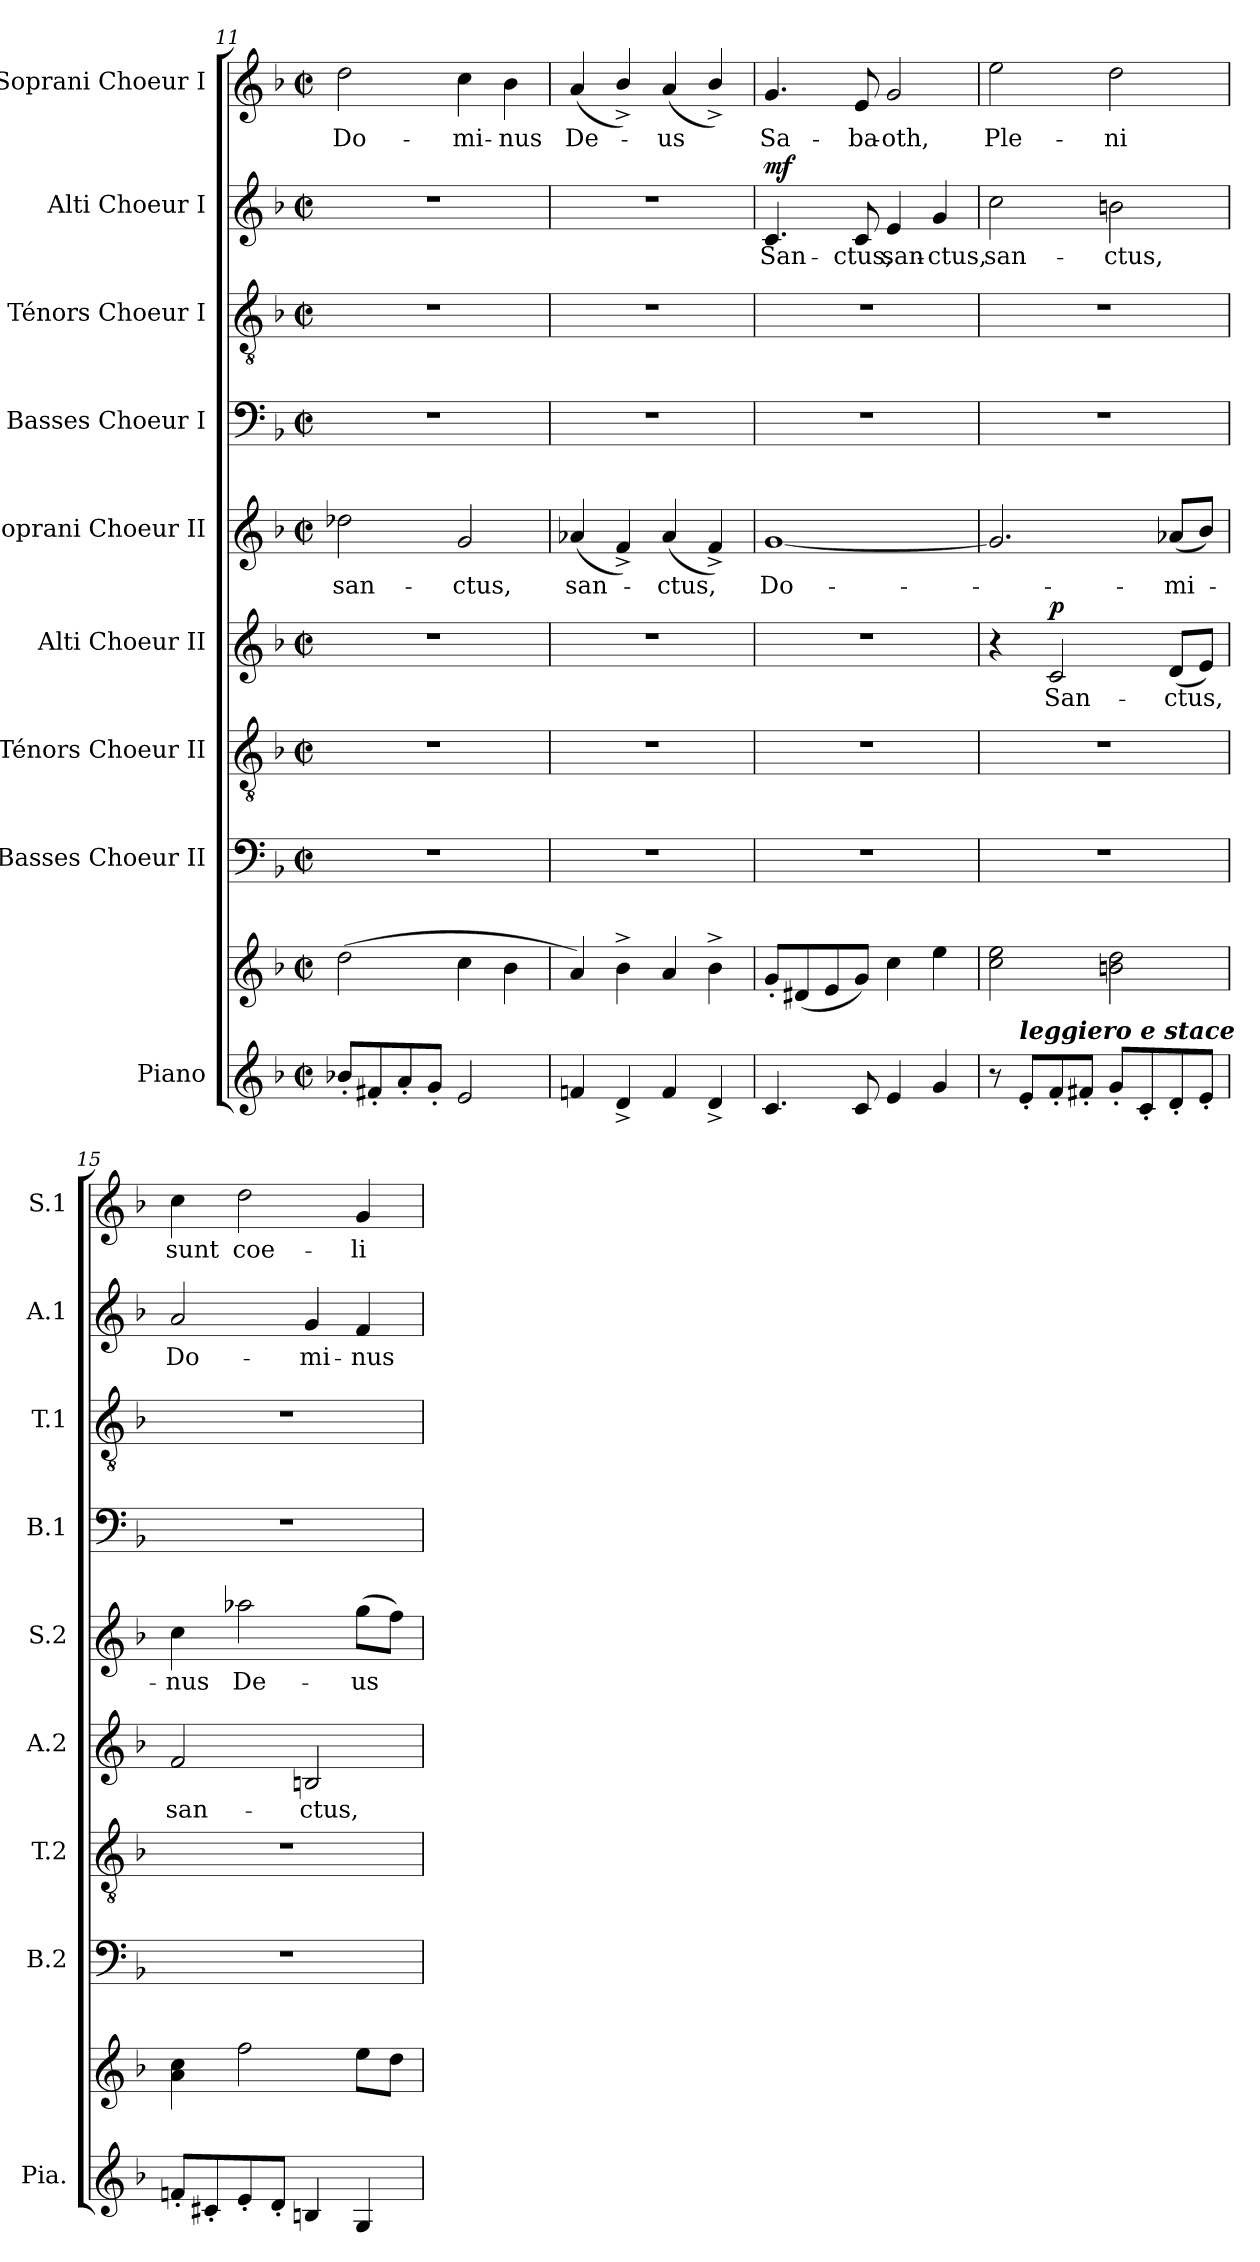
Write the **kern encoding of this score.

**kern	**kern	**kern	**kern	**kern	**text	**dynam	**kern	**text	**kern	**kern	**kern	**text	**dynam	**kern	**text
*part9	*part9	*part8	*part7	*part6	*part6	*part6	*part5	*part5	*part4	*part3	*part2	*part2	*part2	*part1	*part1
*staff10	*staff9	*staff8	*staff7	*staff6	*staff6	*staff6	*staff5	*staff5	*staff4	*staff3	*staff2	*staff2	*staff2	*staff1	*staff1
*I"Piano	*	*I"Basses Choeur II	*I"Ténors Choeur II	*I"Alti Choeur II	*	*	*I"Soprani Choeur II	*	*I"Basses Choeur I	*I"Ténors Choeur I	*I"Alti Choeur I	*	*	*I"Soprani Choeur I	*
*I'Pia.	*	*I'B.2	*I'T.2	*I'A.2	*	*	*I'S.2	*	*I'B.1	*I'T.1	*I'A.1	*	*	*I'S.1	*
*clefG2	*clefG2	*clefF4	*clefGv2	*clefG2	*	*	*clefG2	*	*clefF4	*clefGv2	*clefG2	*	*	*clefG2	*
*	*	*	*	*	*	*	*ITrd2c3	*	*	*	*	*	*	*	*
*k[b-]	*k[b-]	*k[b-]	*k[b-]	*k[b-]	*	*	*k[f#c#]	*	*k[b-]	*k[b-]	*k[b-]	*	*	*k[b-]	*
*M2/2	*M2/2	*M2/2	*M2/2	*M2/2	*	*	*M2/2	*	*M2/2	*M2/2	*M2/2	*	*	*M2/2	*
*met(c|)	*met(c|)	*met(c|)	*met(c|)	*met(c|)	*	*	*met(c|)	*	*met(c|)	*met(c|)	*met(c|)	*	*	*met(c|)	*
=11	=11	=11	=11	=11	=11	=11	=11	=11	=11	=11	=11	=11	=11	=11	=11
8b-X'/L	(2dd\	1r	1r	1r	.	.	2b-Xi\	san-	1r	1r	1r	.	.	2ddi\	Do-
8f#X'/	.	.	.	.	.	.	.	.	.	.	.	.	.	.	.
8a'/	.	.	.	.	.	.	.	.	.	.	.	.	.	.	.
8g'/J	.	.	.	.	.	.	.	.	.	.	.	.	.	.	.
2e/	4cc\	.	.	.	.	.	2ei/	-ctus,	.	.	.	.	.	4cci\	-mi-
.	4b-\	.	.	.	.	.	.	.	.	.	.	.	.	4b-i\	-nus
!!LO:PB:g=z
=12	=12	=12	=12	=12	=12	=12	=12	=12	=12	=12	=12	=12	=12	=12	=12
4fn/	4a/)	1r	1r	1r	.	.	(4fni/	san-	1r	1r	1r	.	.	(4ai/	De-
4d^/	4b-^\	.	.	.	.	.	4d^i/)	.	.	.	.	.	.	4b-^i/)	.
4f/	4a/	.	.	.	.	.	(4fi/	-ctus,	.	.	.	.	.	(4ai/	-us
4d^/	4b-^\	.	.	.	.	.	4d^i/)	.	.	.	.	.	.	4b-^i/)	.
=13	=13	=13	=13	=13	=13	=13	=13	=13	=13	=13	=13	=13	=13	=13	=13
!	!	!	!	!	!	!	!	!	!	!	!	!	!LO:DY:a	!	!
4.c/	8g'/L	1r	1r	1r	.	.	[1ei	Do-	1r	1r	4.c/	San-	mf	4.gi/	Sa-
.	(8d#X/	.	.	.	.	.	.	.	.	.	.	.	.	.	.
.	8e/	.	.	.	.	.	.	.	.	.	.	.	.	.	.
8c/	8g/J)	.	.	.	.	.	.	.	.	.	8c/	-ctus,	.	8ei/	-ba-
4e/	4cc\	.	.	.	.	.	.	.	.	.	4e/	san-	.	2gi/	-oth,
4g/	4ee\	.	.	.	.	.	.	.	.	.	4g/	-ctus,	.	.	.
=14	=14	=14	=14	=14	=14	=14	=14	=14	=14	=14	=14	=14	=14	=14	=14
8r	2cc\ 2ee\	1r	1r	4r	.	.	2.ei/]	.	1r	1r	2cc\	san-	.	2eei\	Ple-
!LO:TX:a:Bi:t=leggiero e stace	!	!	!	!	!	!	!	!	!	!	!	!	!	!	!
8e'/L	.	.	.	.	.	.	.	.	.	.	.	.	.	.	.
!	!	!	!	!	!	!LO:DY:a	!	!	!	!	!	!	!	!	!
8f'/	.	.	.	2c/	San-	p	.	.	.	.	.	.	.	.	.
8f#X'/J	.	.	.	.	.	.	.	.	.	.	.	.	.	.	.
8g'/L	2bn\ 2dd\	.	.	.	.	.	.	.	.	.	2bn\	-ctus,	.	2ddi\	-ni
8c'/	.	.	.	.	.	.	.	.	.	.	.	.	.	.	.
8d'/	.	.	.	(8d/L	-ctus,	.	(8fni/L	-mi-	.	.	.	.	.	.	.
8e'/J	.	.	.	8e/J)	.	.	8gi/J)	.	.	.	.	.	.	.	.
=15	=15	=15	=15	=15	=15	=15	=15	=15	=15	=15	=15	=15	=15	=15	=15
8fn'/L	4a\ 4cc\	1r	1r	2f/	san-	.	4ai\	-nus	1r	1r	2a/	Do-	.	4cci\	sunt
8c#X'/	.	.	.	.	.	.	.	.	.	.	.	.	.	.	.
8e'/	2ff\	.	.	.	.	.	2ffni\	De-	.	.	.	.	.	2ddi\	coe-
8d'/J	.	.	.	.	.	.	.	.	.	.	.	.	.	.	.
4Bn/	.	.	.	2Bn/	-ctus,	.	.	.	.	.	4g/	-mi-	.	.	.
4G/	8ee\L	.	.	.	.	.	(8eei\L	-us	.	.	4f/	-nus	.	4gi/	-li
.	8dd\J	.	.	.	.	.	8ddi\J)	.	.	.	.	.	.	.	.
=	=	=	=	=	=	=	=	=	=	=	=	=	=	=	=
*-	*-	*-	*-	*-	*-	*-	*-	*-	*-	*-	*-	*-	*-	*-	*-
